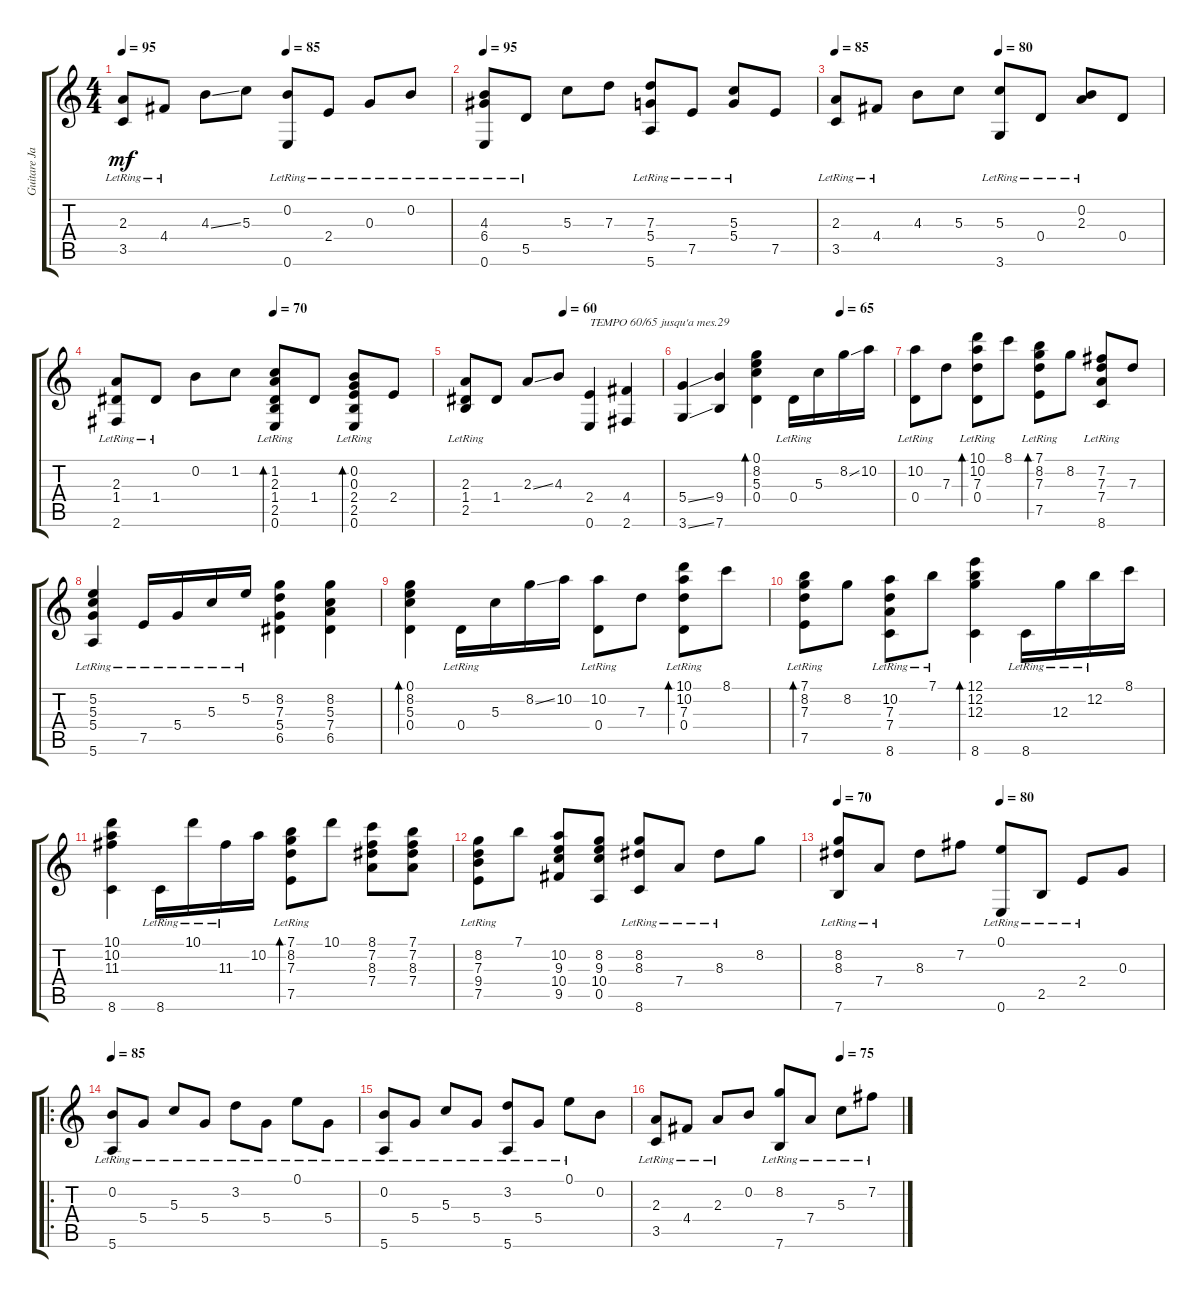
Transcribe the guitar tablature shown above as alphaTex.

\track ("Guitare Janvier 2000" "Guitare Ja") {instrument acousticguitarnylon}
\staff {score tabs}
\tuning (E4 B3 G3 D3 A2 E2) {hide}
\ts (4 4)
\tempo 95
\tempo (85 0.5)
\clef g2
\ks c
(2.3{lr} 3.5{lr}).8{dy mf} 4.4{lr}.8 4.3{ss}.8 5.3.8 (0.2{lr} 0.6{lr}).8 2.4{lr}.8 0.3{lr}.8 0.2{lr}.8 |
\tempo 95
(4.3{lr} 6.4{lr} 0.6{lr}).8 5.5{lr}.8 5.3.8 7.3.8 (7.3{lr} 5.4{lr} 5.6{lr}).8 7.5{lr}.8 (5.3{lr} 5.4{lr}).8 7.5.8 |
\tempo 85
\tempo (80 0.5)
(2.3{lr} 3.5{lr}).8 4.4{lr}.8 4.3.8 5.3.8 (5.3{lr} 3.6{lr}).8 0.4{lr}.8 (0.2{lr} 2.3{lr}).8 0.4.8 |
\tempo (70 0.5)
(2.3{lr} 1.4{lr} 2.6{lr}).8 1.4{lr}.8 0.2.8 1.2.8 (1.2{lr} 2.3{lr} 1.4{lr} 2.5{lr} 0.6{lr}).8{bd 60} 1.4.8 (0.2{lr} 0.3{lr} 2.4{lr} 2.5{lr} 0.6{lr}).8{bd 60} 2.4.8 |
\tempo (60 0.5)
(2.3{lr} 1.4 2.5{lr}).8 1.4.8 2.3{ss}.8 4.3.8 (2.4 0.6).4{txt "TEMPO 60/65 jusqu'a mes.29"} (4.4 2.6).4 |
\tempo (65 0.75)
(5.4{ss} 3.6{ss}).4 (9.4 7.6).4 (0.1 8.2 5.3 0.4).4{bd 120} 0.4{lr}.16 5.3.16 8.2{ss}.16 10.2.16 |
(10.2{lr} 0.4{lr}).8 7.3.8 (10.1 10.2{lr} 7.3{lr} 0.4{lr}).8{bd 60} 8.1.8 (7.1{lr} 8.2 7.3{lr} 7.5).8{bd 60} 8.2.8 (7.2{lr} 7.3 7.4{lr} 8.6{lr}).8 7.3.8 |
(5.2 5.3 5.4 5.6{lr}).4 7.5{lr}.16 5.4{lr}.16 5.3{lr}.16 5.2{lr}.16 (8.2 7.3 5.4 6.5).4 (8.2 5.3 7.4 6.5).4 |
(0.1 8.2 5.3 0.4).4{bd 120} 0.4{lr}.16 5.3.16 8.2{ss}.16 10.2.16 (10.2{lr} 0.4{lr}).8 7.3.8 (10.1 10.2{lr} 7.3{lr} 0.4{lr}).8{bd 60} 8.1.8 |
(7.1{lr} 8.2 7.3{lr} 7.5).8{bd 60} 8.2.8 (10.2{lr} 7.3{lr} 7.4{lr} 8.6{lr}).8 7.1{lr}.8 (12.1 12.2 12.3 8.6).4{bd 120} 8.6{lr}.16 12.3{lr}.16 12.2{lr}.16 8.1.16 |
(10.1 10.2 11.3 8.6).4 8.6{lr}.16 10.1{lr}.16 11.3{lr}.16 10.2.16 (7.1 8.2{lr} 7.3{lr} 7.5{lr}).8{bd 60} 10.1.8 (8.1 7.2 8.3 7.4).8 (7.1 7.2 8.3 7.4).8 |
(8.2{lr} 7.3{lr} 9.4{lr} 7.5{lr}).8 7.1.8 (10.2 9.3 10.4 9.5).8 (8.2 9.3 10.4 0.5).8 (8.2{lr} 8.3{lr} 8.6{lr}).8 7.4{lr}.8 8.3{lr}.8 8.2.8 |
\tempo 70
\tempo (80 0.5)
(8.2{lr} 8.3{lr} 7.6{lr}).8 7.4{lr}.8 8.3.8 7.2.8 (0.1{lr} 0.6{lr}).8 2.5{lr}.8 2.4{lr}.8 0.3.8 |
\ro
\tempo 85
(0.2{lr} 5.6{lr}).8 5.4{lr}.8 5.3{lr}.8 5.4{lr}.8 3.2{lr}.8 5.4{lr}.8 0.1{lr}.8 5.4{lr}.8 |
(0.2{lr} 5.6{lr}).8 5.4{lr}.8 5.3{lr}.8 5.4{lr}.8 (3.2{lr} 5.6{lr}).8 5.4{lr}.8 0.1{lr}.8 0.2.8 |
\tempo (75 0.75)
(2.3{lr} 3.5{lr}).8 4.4{lr}.8 2.3{lr}.8 0.2.8 (8.2{lr} 7.6{lr}).8 7.4{lr}.8 5.3{lr}.8 7.2{lr}.8
